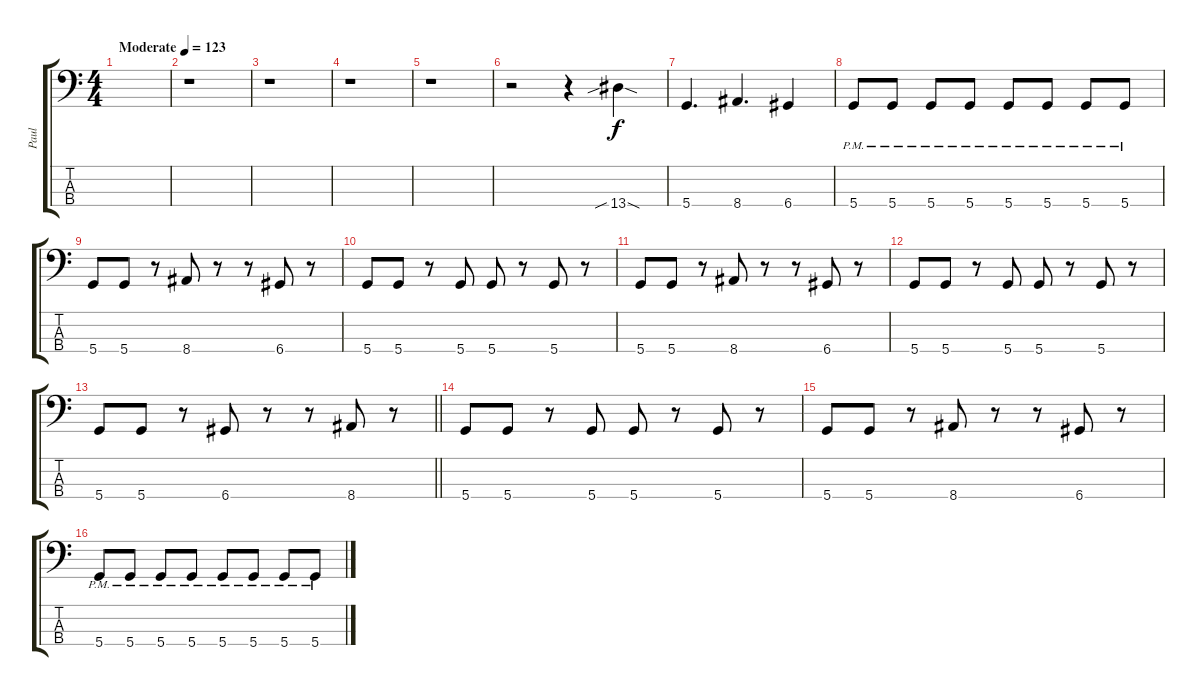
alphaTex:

\track ("Paul" "Paul") {instrument electricbasspick}
\staff {score tabs}
\tuning (G2 D2 A1 D1) {hide}
\ts (4 4)
\tempo (123 "Moderate")
\clef f4
\ks c
|
r.1 |
r.1 |
r.1 |
r.1 |
r.2 r.4 13.4{sib sod}.4 |
5.4.4{d} 8.4.4{d} 6.4.4 |
5.4{pm}.8 5.4{pm}.8 5.4{pm}.8 5.4{pm}.8 5.4{pm}.8 5.4{pm}.8 5.4{pm}.8 5.4{pm}.8 |
5.4.8 5.4.8 r.8 8.4.8 r.8 r.8 6.4.8 r.8 |
5.4.8 5.4.8 r.8 5.4.8 5.4.8 r.8 5.4.8 r.8 |
5.4.8 5.4.8 r.8 8.4.8 r.8 r.8 6.4.8 r.8 |
5.4.8 5.4.8 r.8 5.4.8 5.4.8 r.8 5.4.8 r.8 |
\barLineRight lightlight
5.4.8 5.4.8 r.8 6.4.8 r.8 r.8 8.4.8 r.8 |
5.4.8 5.4.8 r.8 5.4.8 5.4.8 r.8 5.4.8 r.8 |
5.4.8 5.4.8 r.8 8.4.8 r.8 r.8 6.4.8 r.8 |
5.4{pm}.8 5.4{pm}.8 5.4{pm}.8 5.4{pm}.8 5.4{pm}.8 5.4{pm}.8 5.4{pm}.8 5.4{pm}.8
